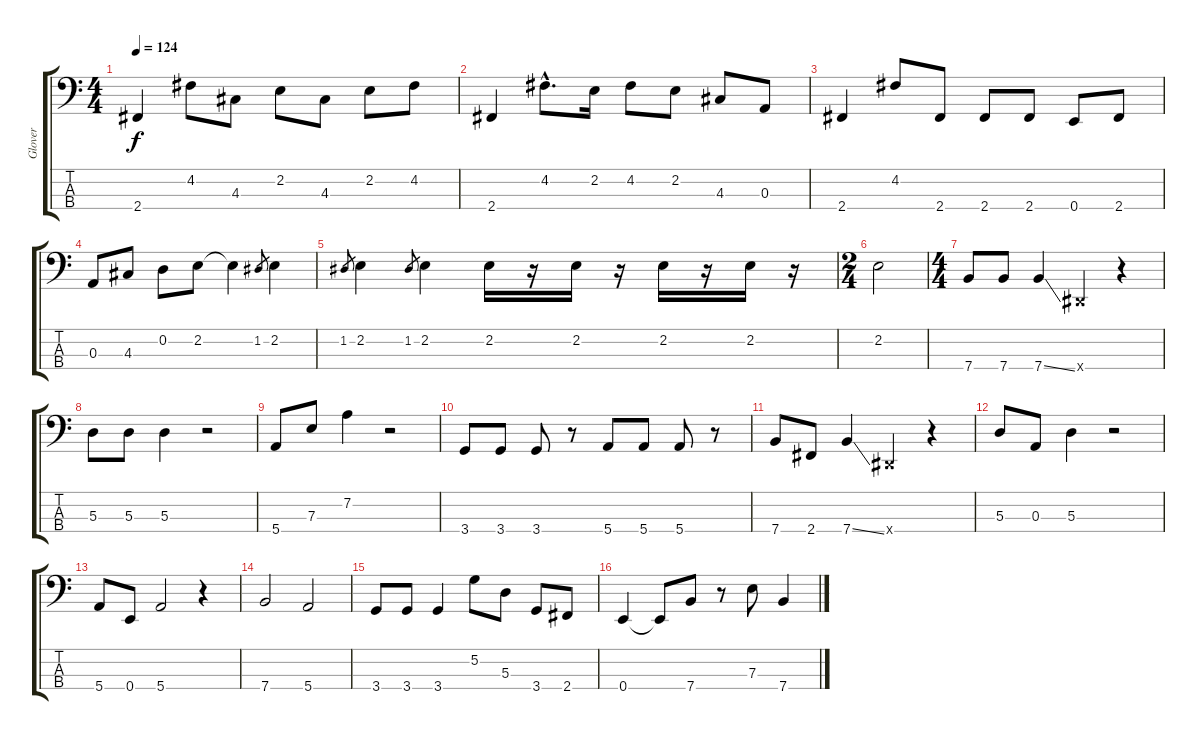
\track ("Glover" "Glover") {instrument electricbassfinger}
\staff {score tabs}
\tuning (G2 D2 A1 E1) {hide}
\ts (4 4)
\tempo 124
\clef f4
\ks c
2.4.4{dy f} 4.2.8 4.3.8 2.2.8 4.3.8 2.2.8 4.2.8 |
2.4.4 4.2{hac}.8{d} 2.2.16 4.2.8 2.2.8 4.3.8 0.3.8 |
2.4.4 4.2.8 2.4.8 2.4.8 2.4.8 0.4.8 2.4.8 |
0.3.8 4.3.8 0.2.8 2.2.8 2.2{t}.4 1.2.8{gr} 2.2.4 |
1.2.8{gr} 2.2.4 1.2.8{gr} 2.2.4 2.2.16 r.16 2.2.16 r.16 2.2.16 r.16 2.2.16 r.16 |
\ts (2 4)
2.2.2 |
\ts (4 4)
7.4.8 7.4.8 7.4{ss}.4 -1.4{x}.4 r.4 |
5.3.8 5.3.8 5.3.4 r.2 |
5.4.8 7.3.8 7.2.4 r.2 |
3.4.8 3.4.8 3.4.8 r.8 5.4.8 5.4.8 5.4.8 r.8 |
7.4.8 2.4.8 7.4{ss}.4 -1.4{x}.4 r.4 |
5.3.8 0.3.8 5.3.4 r.2 |
5.4.8 0.4.8 5.4.2 r.4 |
7.4.2 5.4.2 |
3.4.8 3.4.8 3.4.4 5.2.8 5.3.8 3.4.8 2.4.8 |
0.4.4 0.4{t}.8 7.4.8 r.8 7.3.8 7.4.4
